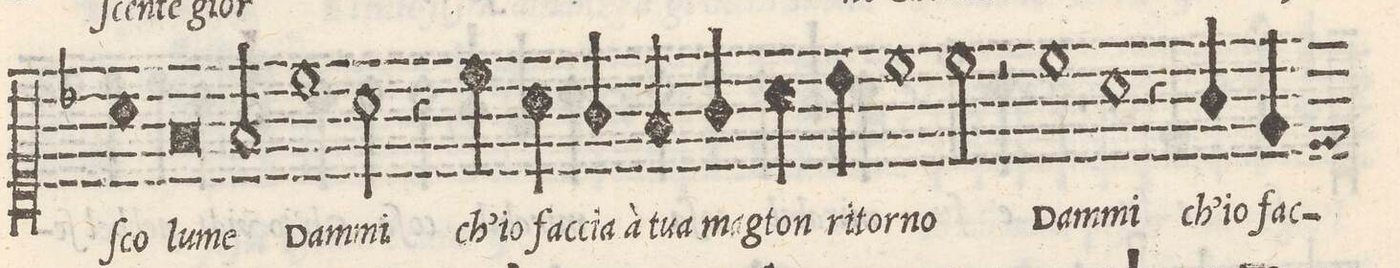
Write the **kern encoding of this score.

**kern	**text
*I"CANTO	*
*clefC1	*
*k[b-]	*
*met(C|)	*
*M3/1	*
1a	-co
0f	lu-
*Xcol	*
=20-	=20-
*M2/1	*
2f/	-me.
1cc	Dam-
2a\	-mi
=21-	=21-
4r	.
4cc\	ch'io
4a\	fac-
4g/	cia à
4f/	tua
4g/	mag-
4a\	-ton
4b-\	ri-
=22-	=22-
1cc	-tor-
2cc\	-no
2r	.
=23-	=23-
1cc	Dam-
1a	-mi
=24-	=24-
4r	.
4g/	ch'io
4e/	fac-
*-	*-
